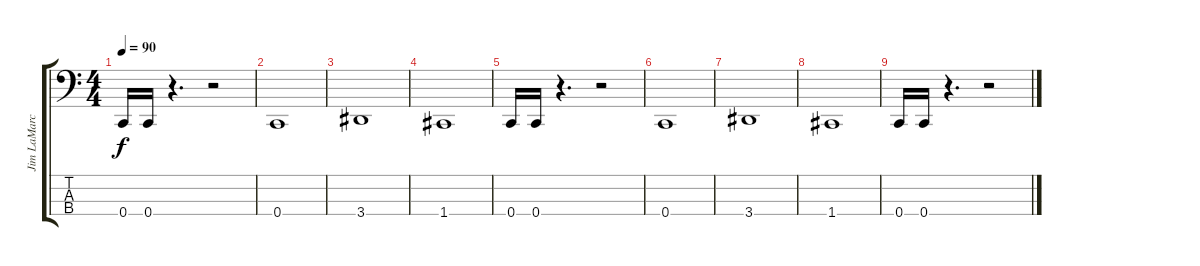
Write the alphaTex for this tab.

\track ("Jim LaMarca" "Jim LaMarc") {instrument electricbasspick}
\staff {score tabs}
\tuning (F2 C2 G1 C1) {hide}
\ts (4 4)
\tempo 90
\clef f4
\ks c
0.4.16{dy f} 0.4.16 r.4{d} r.2 |
0.4.1 |
3.4.1 |
1.4.1 |
0.4.16 0.4.16 r.4{d} r.2 |
0.4.1 |
3.4.1 |
1.4.1 |
0.4.16 0.4.16 r.4{d} r.2
